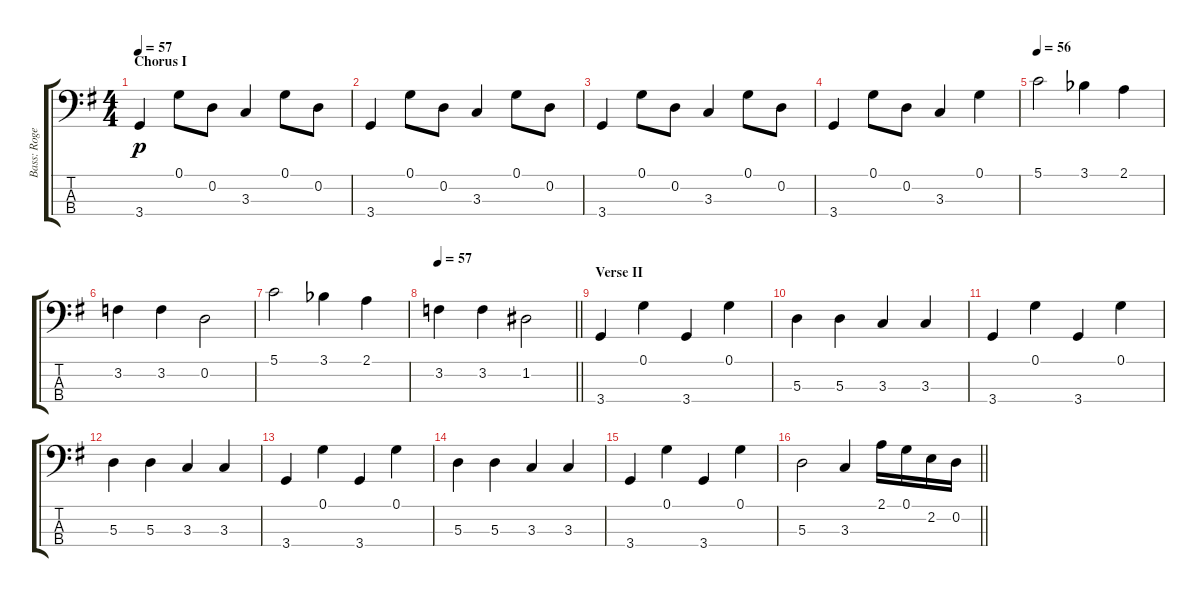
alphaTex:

\track ("Bass: Roger" "Bass: Roge") {instrument electricbassfinger}
\staff {score tabs}
\tuning (G2 D2 A1 E1) {hide}
\ts (4 4)
\section ("" "Chorus I")
\tempo 57
\clef f4
\ks g
3.4.4{dy p} 0.1.8 0.2.8 3.3.4 0.1.8 0.2.8 |
3.4.4 0.1.8 0.2.8 3.3.4 0.1.8 0.2.8 |
3.4.4 0.1.8 0.2.8 3.3.4 0.1.8 0.2.8 |
3.4.4 0.1.8 0.2.8 3.3.4 0.1.4 |
\tempo 56
5.1.2 3.1{acc b}.4 2.1.4 |
3.2.4 3.2.4 0.2.2 |
5.1.2 3.1{acc b}.4 2.1.4 |
\tempo 57
\barLineRight lightlight
3.2.4 3.2.4 1.2.2 |
\section ("" "Verse II")
3.4.4 0.1.4 3.4.4 0.1.4 |
5.3.4 5.3.4 3.3.4 3.3.4 |
3.4.4 0.1.4 3.4.4 0.1.4 |
5.3.4 5.3.4 3.3.4 3.3.4 |
3.4.4 0.1.4 3.4.4 0.1.4 |
5.3.4 5.3.4 3.3.4 3.3.4 |
3.4.4 0.1.4 3.4.4 0.1.4 |
\barLineRight lightlight
5.3.2 3.3.4 2.1.16 0.1.16 2.2.16 0.2.16
